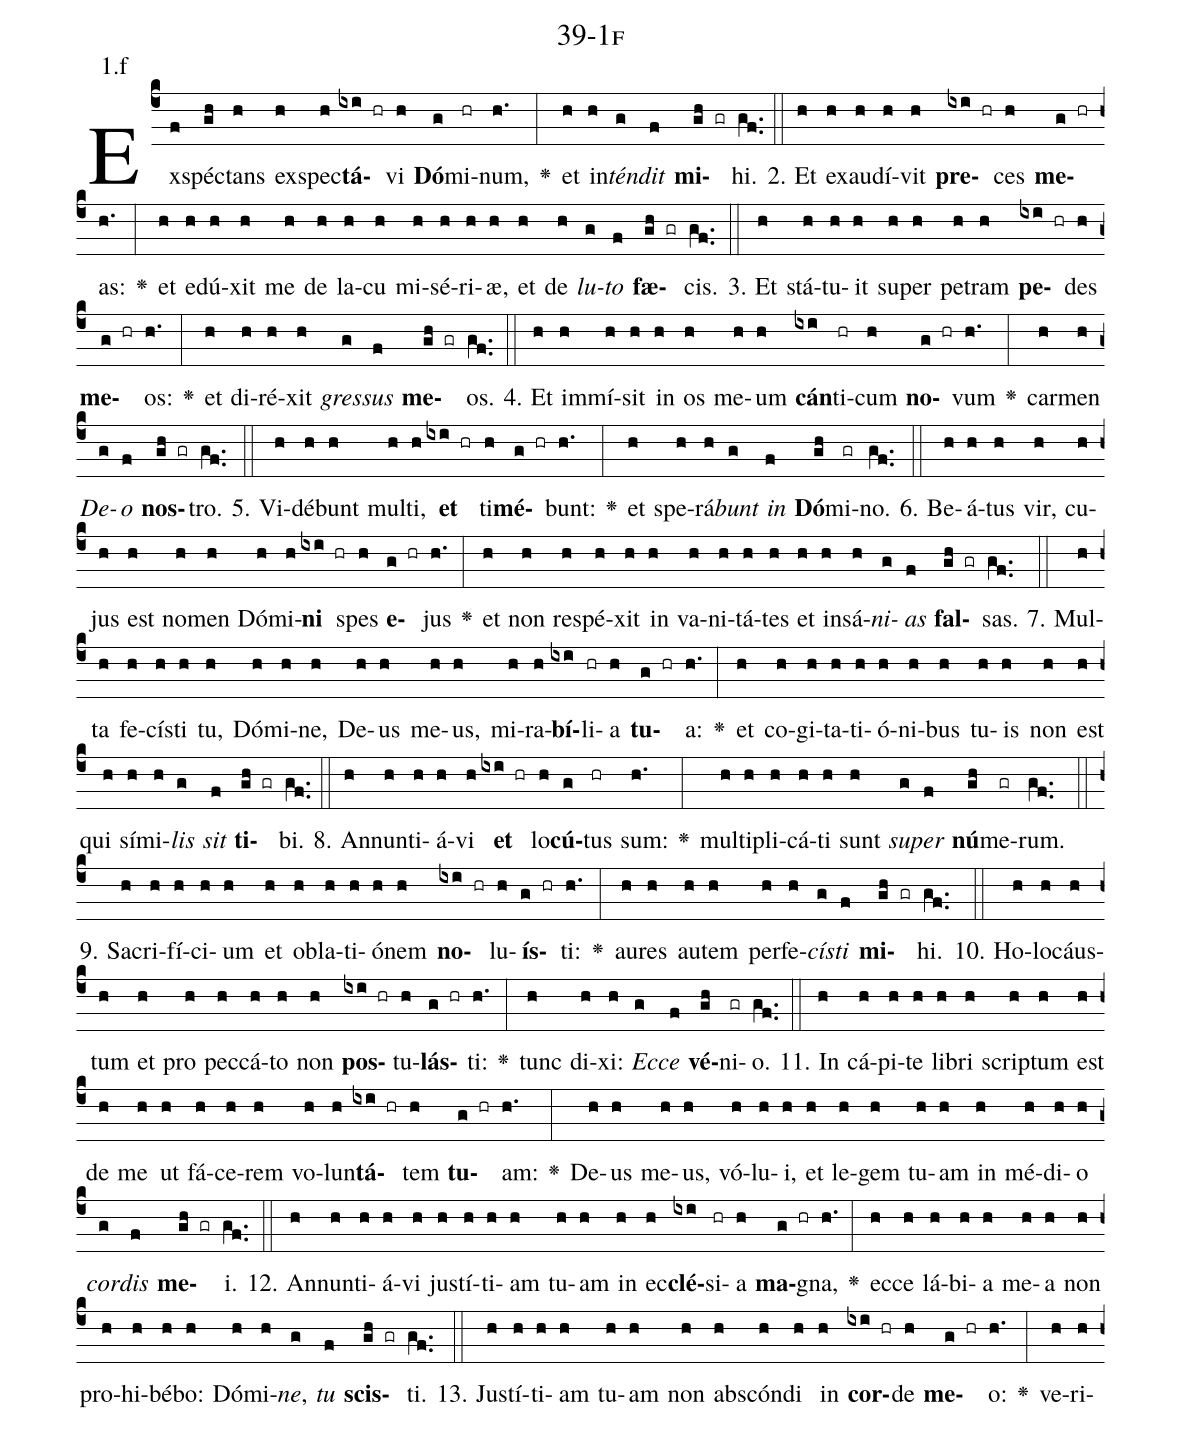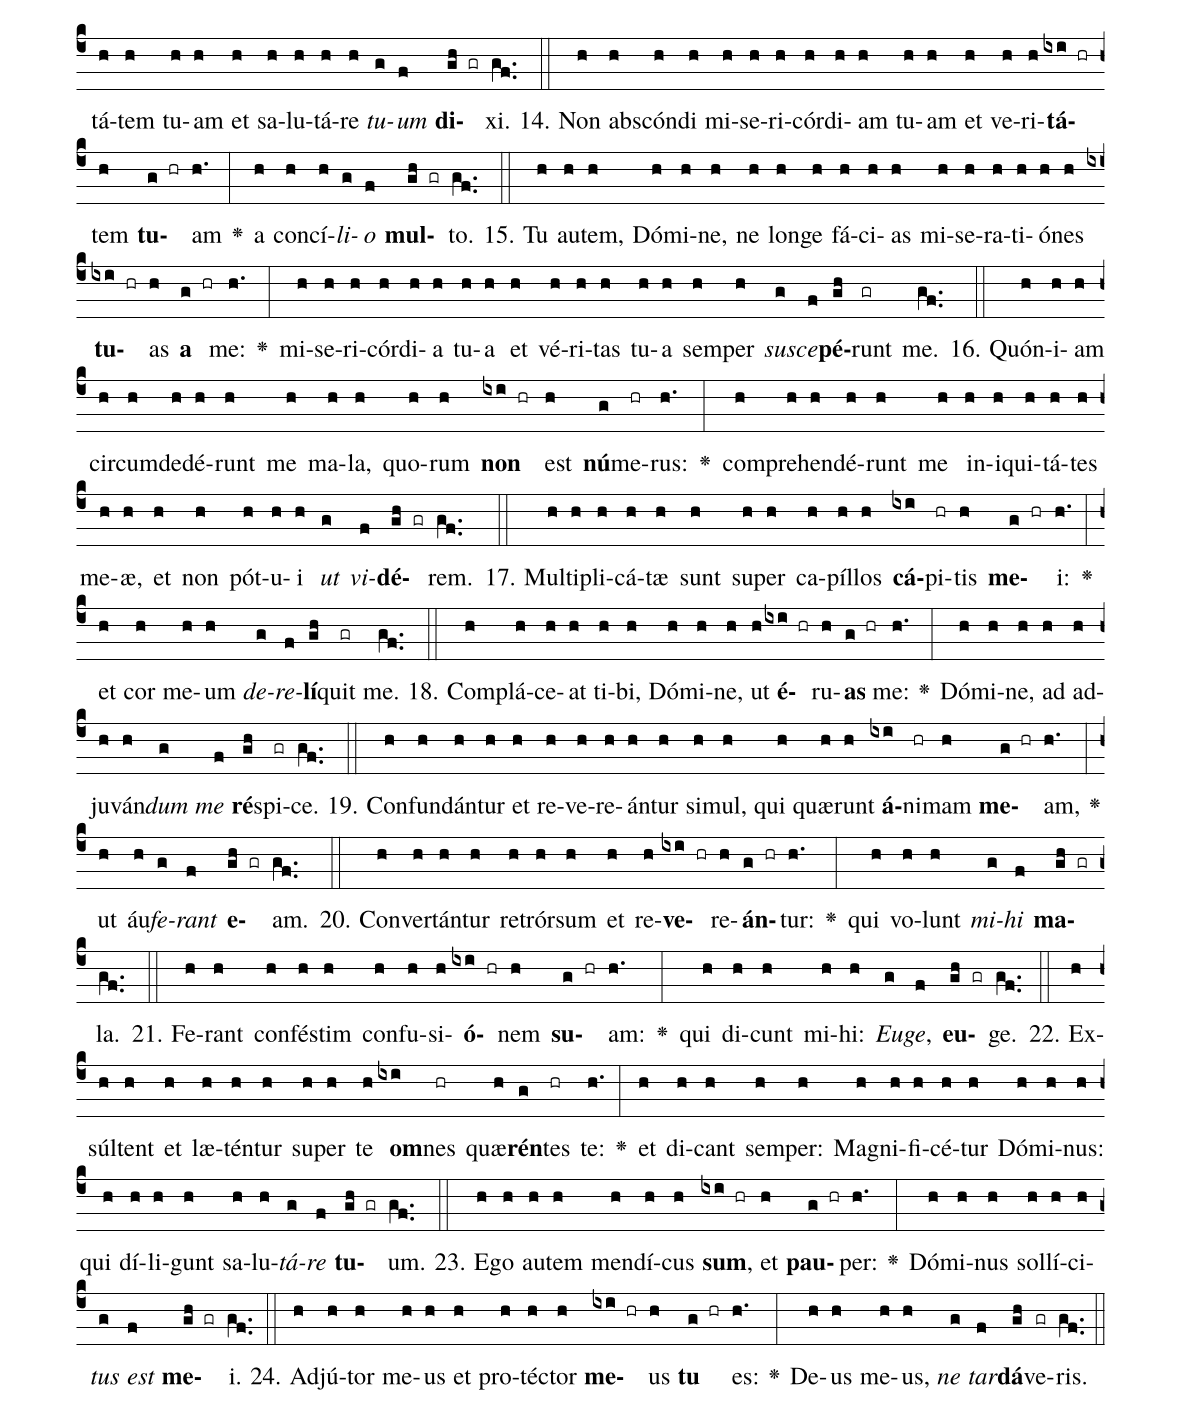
name: 39-1f;
annotation: 1.f;
%%
(c4)Ex(f)spéc(gh)tans(h) ex(h)spec(h)<b>tá</b>(ixi hr)vi(h) <b>Dó</b>(g)mi(hr)num,(h.) <v>\greheightstar</v>(:) et(h) in(h)<i>tén</i>(g)<i>dit</i>(f) <b>mi</b>(gh gr)hi.(gf..) (::)
2. Et(h) ex(h)au(h)dí(h)vit(h) <b>pre</b>(ixi hr)ces(h) <b>me</b>(g hr)as:(h.) <v>\greheightstar</v>(:) et(h) e(h)dú(h)xit(h) me(h) de(h) la(h)cu(h) mi(h)sé(h)ri(h)æ,(h) et(h) de(h) <i>lu</i>(g)<i>to</i>(f) <b>fæ</b>(gh gr)cis.(gf..) (::)
3. Et(h) stá(h)tu(h)it(h) su(h)per(h) pe(h)tram(h) <b>pe</b>(ixi hr)des(h) <b>me</b>(g hr)os:(h.) <v>\greheightstar</v>(:) et(h) di(h)ré(h)xit(h) <i>gres</i>(g)<i>sus</i>(f) <b>me</b>(gh gr)os.(gf..) (::)
4. Et(h) im(h)mí(h)sit(h) in(h) os(h) me(h)um(h) <b>cán</b>(ixi)ti(hr)cum(h) <b>no</b>(g hr)vum(h.) <v>\greheightstar</v>(:) car(h)men(h) <i>De</i>(g)<i>o</i>(f) <b>nos</b>(gh gr)tro.(gf..) (::)
5. Vi(h)dé(h)bunt(h) mul(h)ti,(h) <b>et</b>(ixi hr) ti(h)<b>mé</b>(g hr)bunt:(h.) <v>\greheightstar</v>(:) et(h) spe(h)rá(h)<i>bunt</i>(g) <i>in</i>(f) <b>Dó</b>(gh)mi(gr)no.(gf..) (::)
6. Be(h)á(h)tus(h) vir,(h) cu(h)jus(h) est(h) no(h)men(h) Dó(h)mi(h)<b>ni</b>(ixi hr) spes(h) <b>e</b>(g hr)jus(h.) <v>\greheightstar</v>(:) et(h) non(h) re(h)spé(h)xit(h) in(h) va(h)ni(h)tá(h)tes(h) et(h) in(h)sá(h)<i>ni</i>(g)<i>as</i>(f) <b>fal</b>(gh gr)sas.(gf..) (::)
7. Mul(h)ta(h) fe(h)cís(h)ti(h) tu,(h) Dó(h)mi(h)ne,(h) De(h)us(h) me(h)us,(h) mi(h)ra(h)<b>bí</b>(ixi)li(hr)a(h) <b>tu</b>(g hr)a:(h.) <v>\greheightstar</v>(:) et(h) co(h)gi(h)ta(h)ti(h)ó(h)ni(h)bus(h) tu(h)is(h) non(h) est(h) qui(h) sí(h)mi(h)<i>lis</i>(g) <i>sit</i>(f) <b>ti</b>(gh gr)bi.(gf..) (::)
8. An(h)nun(h)ti(h)á(h)vi(h) <b>et</b>(ixi hr) lo(h)<b>cú</b>(g)tus(hr) sum:(h.) <v>\greheightstar</v>(:) mul(h)ti(h)pli(h)cá(h)ti(h) sunt(h) <i>su</i>(g)<i>per</i>(f) <b>nú</b>(gh)me(gr)rum.(gf..) (::)
9. Sa(h)cri(h)fí(h)ci(h)um(h) et(h) ob(h)la(h)ti(h)ó(h)nem(h) <b>no</b>(ixi hr)lu(h)<b>ís</b>(g hr)ti:(h.) <v>\greheightstar</v>(:) au(h)res(h) au(h)tem(h) per(h)fe(h)<i>cís</i>(g)<i>ti</i>(f) <b>mi</b>(gh gr)hi.(gf..) (::)
10. Ho(h)lo(h)cáus(h)tum(h) et(h) pro(h) pec(h)cá(h)to(h) non(h) <b>pos</b>(ixi hr)tu(h)<b>lás</b>(g hr)ti:(h.) <v>\greheightstar</v>(:) tunc(h) di(h)xi:(h) <i>Ec</i>(g)<i>ce</i>(f) <b>vé</b>(gh)ni(gr)o.(gf..) (::)
11. In(h) cá(h)pi(h)te(h) li(h)bri(h) scrip(h)tum(h) est(h) de(h) me(h) ut(h) fá(h)ce(h)rem(h) vo(h)lun(h)<b>tá</b>(ixi hr)tem(h) <b>tu</b>(g hr)am:(h.) <v>\greheightstar</v>(:) De(h)us(h) me(h)us,(h) vó(h)lu(h)i,(h) et(h) le(h)gem(h) tu(h)am(h) in(h) mé(h)di(h)o(h) <i>cor</i>(g)<i>dis</i>(f) <b>me</b>(gh gr)i.(gf..) (::)
12. An(h)nun(h)ti(h)á(h)vi(h) jus(h)tí(h)ti(h)am(h) tu(h)am(h) in(h) ec(h)<b>clé</b>(ixi)si(hr)a(h) <b>ma</b>(g hr)gna,(h.) <v>\greheightstar</v>(:) ec(h)ce(h) lá(h)bi(h)a(h) me(h)a(h) non(h) pro(h)hi(h)bé(h)bo:(h) Dó(h)mi(h)<i>ne</i>,(g) <i>tu</i>(f) <b>scis</b>(gh gr)ti.(gf..) (::)
13. Jus(h)tí(h)ti(h)am(h) tu(h)am(h) non(h) abs(h)cón(h)di(h) in(h) <b>cor</b>(ixi hr)de(h) <b>me</b>(g hr)o:(h.) <v>\greheightstar</v>(:) ve(h)ri(h)tá(h)tem(h) tu(h)am(h) et(h) sa(h)lu(h)tá(h)re(h) <i>tu</i>(g)<i>um</i>(f) <b>di</b>(gh gr)xi.(gf..) (::)
14. Non(h) abs(h)cón(h)di(h) mi(h)se(h)ri(h)cór(h)di(h)am(h) tu(h)am(h) et(h) ve(h)ri(h)<b>tá</b>(ixi hr)tem(h) <b>tu</b>(g hr)am(h.) <v>\greheightstar</v>(:) a(h) con(h)cí(h)<i>li</i>(g)<i>o</i>(f) <b>mul</b>(gh gr)to.(gf..) (::)
15. Tu(h) au(h)tem,(h) Dó(h)mi(h)ne,(h) ne(h) lon(h)ge(h) fá(h)ci(h)as(h) mi(h)se(h)ra(h)ti(h)ó(h)nes(h) <b>tu</b>(ixi hr)as(h) <b>a</b>(g hr) me:(h.) <v>\greheightstar</v>(:) mi(h)se(h)ri(h)cór(h)di(h)a(h) tu(h)a(h) et(h) vé(h)ri(h)tas(h) tu(h)a(h) sem(h)per(h) <i>su</i>(g)<i>sce</i>(f)<b>pé</b>(gh)runt(gr) me.(gf..) (::)
16. Quón(h)i(h)am(h) cir(h)cum(h)de(h)dé(h)runt(h) me(h) ma(h)la,(h) quo(h)rum(h) <b>non</b>(ixi hr) est(h) <b>nú</b>(g)me(hr)rus:(h.) <v>\greheightstar</v>(:) com(h)pre(h)hen(h)dé(h)runt(h) me(h) in(h)i(h)qui(h)tá(h)tes(h) me(h)æ,(h) et(h) non(h) pót(h)u(h)i(h) <i>ut</i>(g) <i>vi</i>(f)<b>dé</b>(gh gr)rem.(gf..) (::)
17. Mul(h)ti(h)pli(h)cá(h)tæ(h) sunt(h) su(h)per(h) ca(h)píl(h)los(h) <b>cá</b>(ixi)pi(hr)tis(h) <b>me</b>(g hr)i:(h.) <v>\greheightstar</v>(:) et(h) cor(h) me(h)um(h) <i>de</i>(g)<i>re</i>(f)<b>lí</b>(gh)quit(gr) me.(gf..) (::)
18. Com(h)plá(h)ce(h)at(h) ti(h)bi,(h) Dó(h)mi(h)ne,(h) ut(h) <b>é</b>(ixi hr)ru(h)<b>as</b>(g hr) me:(h.) <v>\greheightstar</v>(:) Dó(h)mi(h)ne,(h) ad(h) ad(h)ju(h)ván(h)<i>dum</i>(g) <i>me</i>(f) <b>ré</b>(gh)spi(gr)ce.(gf..) (::)
19. Con(h)fun(h)dán(h)tur(h) et(h) re(h)ve(h)re(h)án(h)tur(h) si(h)mul,(h) qui(h) quæ(h)runt(h) <b>á</b>(ixi)ni(hr)mam(h) <b>me</b>(g hr)am,(h.) <v>\greheightstar</v>(:) ut(h) áu(h)<i>fe</i>(g)<i>rant</i>(f) <b>e</b>(gh gr)am.(gf..) (::)
20. Con(h)ver(h)tán(h)tur(h) re(h)trór(h)sum(h) et(h) re(h)<b>ve</b>(ixi hr)re(h)<b>án</b>(g hr)tur:(h.) <v>\greheightstar</v>(:) qui(h) vo(h)lunt(h) <i>mi</i>(g)<i>hi</i>(f) <b>ma</b>(gh gr)la.(gf..) (::)
21. Fe(h)rant(h) con(h)fés(h)tim(h) con(h)fu(h)si(h)<b>ó</b>(ixi hr)nem(h) <b>su</b>(g hr)am:(h.) <v>\greheightstar</v>(:) qui(h) di(h)cunt(h) mi(h)hi:(h) <i>Eu</i>(g)<i>ge</i>,(f) <b>eu</b>(gh gr)ge.(gf..) (::)
22. Ex(h)súl(h)tent(h) et(h) læ(h)tén(h)tur(h) su(h)per(h) te(h) <b>om</b>(ixi)nes(hr) quæ(h)<b>rén</b>(g)tes(hr) te:(h.) <v>\greheightstar</v>(:) et(h) di(h)cant(h) sem(h)per:(h) Ma(h)gni(h)fi(h)cé(h)tur(h) Dó(h)mi(h)nus:(h) qui(h) dí(h)li(h)gunt(h) sa(h)lu(h)<i>tá</i>(g)<i>re</i>(f) <b>tu</b>(gh gr)um.(gf..) (::)
23. E(h)go(h) au(h)tem(h) men(h)dí(h)cus(h) <b>sum</b>,(ixi hr) et(h) <b>pau</b>(g hr)per:(h.) <v>\greheightstar</v>(:) Dó(h)mi(h)nus(h) sol(h)lí(h)ci(h)<i>tus</i>(g) <i>est</i>(f) <b>me</b>(gh gr)i.(gf..) (::)
24. Ad(h)jú(h)tor(h) me(h)us(h) et(h) pro(h)téc(h)tor(h) <b>me</b>(ixi hr)us(h) <b>tu</b>(g hr) es:(h.) <v>\greheightstar</v>(:) De(h)us(h) me(h)us,(h) <i>ne</i>(g) <i>tar</i>(f)<b>dá</b>(gh)ve(gr)ris.(gf..) (::)
